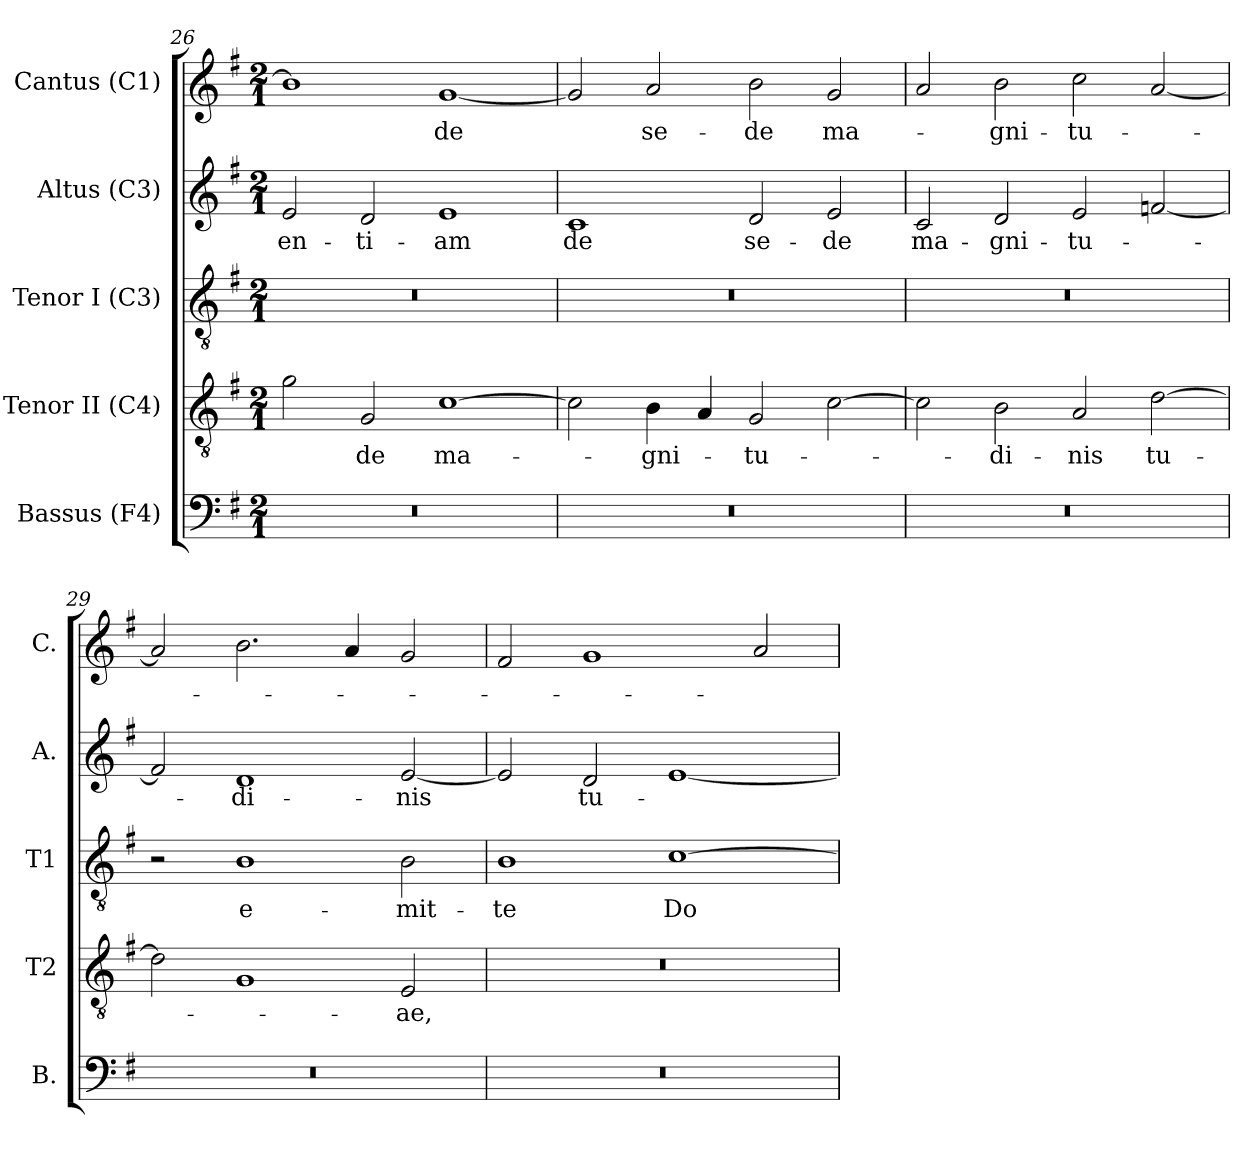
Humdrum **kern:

**kern	**kern	**text	**kern	**text	**kern	**text	**kern	**text
*part5	*part4	*part4	*part3	*part3	*part2	*part2	*part1	*part1
*staff5	*staff4	*staff4	*staff3	*staff3	*staff2	*staff2	*staff1	*staff1
*I"Bassus (F4)	*I"Tenor II (C4)	*	*I"Tenor I (C3)	*	*I"Altus (C3)	*	*I"Cantus (C1)	*
*I'B.	*I'T2	*	*I'T1	*	*I'A.	*	*I'C.	*
*clefF4	*clefGv2	*	*clefGv2	*	*clefG2	*	*clefG2	*
*	*	*	*ITrd7c12	*	*ITrd7c12	*	*	*
*k[f#]	*k[f#]	*	*k[f#]	*	*k[f#]	*	*k[f#]	*
*G:	*G:	*	*G:	*	*G:	*	*G:	*
*M2/1	*M2/1	*	*M2/1	*	*M2/1	*	*M2/1	*
=26	=26	=26	=26	=26	=26	=26	=26	=26
!LO:N:vis=1	!	!	!LO:N:vis=1	!	!	!	!	!
!	!	!	!	!	!	!LO:LY:b:color=#000000	!	!
0r	2gi\	.	0r	.	2Ei/	-en-	1bi]	.
!	!	!LO:LY:b:color=#000000	!	!	!	!	!	!
!	!	!	!	!	!	!LO:LY:b:color=#000000	!	!
.	2Gi/	-de	.	.	2Di/	-ti-	.	.
!	!	!LO:LY:b:color=#000000	!	!	!	!	!	!
!	!	!	!	!	!	!LO:LY:b:color=#000000	!	!
!	!	!	!	!	!	!	!	!LO:LY:b:color=#000000
.	[1ci	ma-	.	.	1Ei	-am	[1gi	de
!!LO:LB:g=z
=27	=27	=27	=27	=27	=27	=27	=27	=27
!LO:N:vis=1	!	!	!LO:N:vis=1	!	!	!	!	!
!	!	!	!	!	!	!LO:LY:b:color=#000000	!	!
0r	2ci\]	.	0r	.	1Ci	de	2gi/]	.
!	!	!LO:LY:b:color=#000000	!	!	!	!	!	!
!	!	!	!	!	!	!	!	!LO:LY:b:color=#000000
.	4Bi\	-gni-	.	.	.	.	2ai/	se-
.	4Ai/	.	.	.	.	.	.	.
!	!	!LO:LY:b:color=#000000	!	!	!	!	!	!
!	!	!	!	!	!	!LO:LY:b:color=#000000	!	!
!	!	!	!	!	!	!	!	!LO:LY:b:color=#000000
.	2Gi/	-tu-	.	.	2Di/	se-	2bi\	-de
!	!	!	!	!	!	!LO:LY:b:color=#000000	!	!
!	!	!	!	!	!	!	!	!LO:LY:b:color=#000000
.	[2ci\	.	.	.	2Ei/	-de	2gi/	ma-
=28	=28	=28	=28	=28	=28	=28	=28	=28
!LO:N:vis=1	!	!	!LO:N:vis=1	!	!	!	!	!
!	!	!	!	!	!	!LO:LY:b:color=#000000	!	!
0r	2ci\]	.	0r	.	2Ci/	ma-	2ai/	.
!	!	!LO:LY:b:color=#000000	!	!	!	!	!	!
!	!	!	!	!	!	!LO:LY:b:color=#000000	!	!
!	!	!	!	!	!	!	!	!LO:LY:b:color=#000000
.	2Bi\	-di-	.	.	2Di/	-gni-	2bi\	-gni-
!	!	!LO:LY:b:color=#000000	!	!	!	!	!	!
!	!	!	!	!	!	!LO:LY:b:color=#000000	!	!
!	!	!	!	!	!	!	!	!LO:LY:b:color=#000000
.	2Ai/	-nis	.	.	2Ei/	-tu-	2cci\	-tu-
!	!	!LO:LY:b:color=#000000	!	!	!	!	!	!
.	[2di\	tu-	.	.	[2Fni/	.	[2ai/	.
=29	=29	=29	=29	=29	=29	=29	=29	=29
!LO:N:vis=1	!	!	!	!	!	!	!	!
0r	2di\]	.	2r	.	2Fi/]	.	2ai/]	.
!	!	!	!	!LO:LY:b:color=#000000	!	!	!	!
!	!	!	!	!	!	!LO:LY:b:color=#000000	!	!
.	1Gi	.	1BBi	e-	1Di	-di-	2.bi\	.
.	.	.	.	.	.	.	4ai/	.
!	!	!LO:LY:b:color=#000000	!	!	!	!	!	!
!	!	!	!	!LO:LY:b:color=#000000	!	!	!	!
!	!	!	!	!	!	!LO:LY:b:color=#000000	!	!
.	2Ei/	-ae,	2BBi\	-mit-	[2Ei/	-nis	2gi/	.
=30	=30	=30	=30	=30	=30	=30	=30	=30
!LO:N:vis=1	!LO:N:vis=1	!	!	!	!	!	!	!
!	!	!	!	!LO:LY:b:color=#000000	!	!	!	!
0r	0r	.	1BBi	-te	2Ei/]	.	2f#i/	.
!	!	!	!	!	!	!LO:LY:b:color=#000000	!	!
.	.	.	.	.	2Di/	tu-	1gi	.
!	!	!	!	!LO:LY:b:color=#000000	!	!	!	!
.	.	.	[1Ci	Do-	[1Ei	.	.	.
.	.	.	.	.	.	.	2ai/	.
=	=	=	=	=	=	=	=	=
*-	*-	*-	*-	*-	*-	*-	*-	*-
